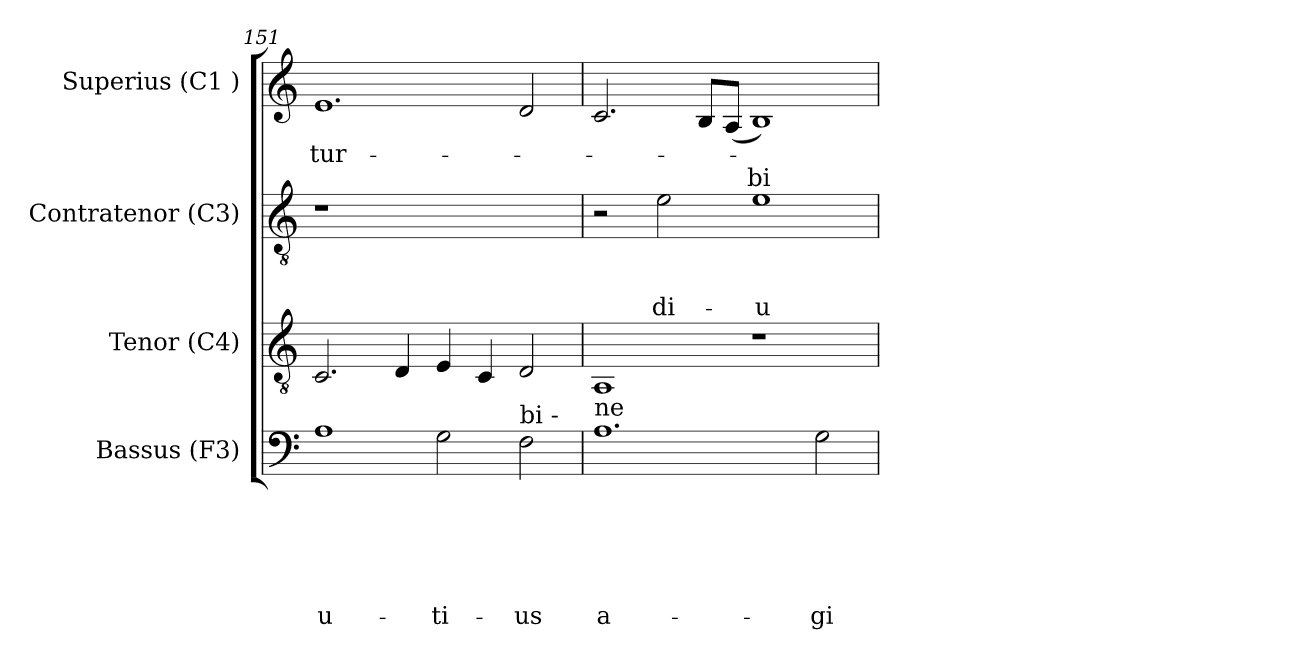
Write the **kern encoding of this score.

**kern	**text	**text	**text	**text	**text	**text	**kern	**kern	**text	**text	**text	**kern	**text	**text
*part4	*part4	*part4	*part4	*part4	*part4	*part4	*part3	*part2	*part2	*part2	*part2	*part1	*part1	*part1
*staff4	*staff4	*staff4	*staff4	*staff4	*staff4	*staff4	*staff3	*staff2	*staff2	*staff2	*staff2	*staff1	*staff1	*staff1
*I"Bassus (F3)	*	*	*	*	*	*	*I"Tenor (C4)	*I"Contratenor (C3)	*	*	*	*I"Superius (C1 )	*	*
*I'Bass.	*	*	*	*	*	*	*I'T.	*I'C.	*	*	*	*I'S.	*	*
*clefF4	*	*	*	*	*	*	*clefGv2	*clefGv2	*	*	*	*clefG2	*	*
*k[]	*	*	*	*	*	*	*k[]	*k[]	*	*	*	*k[]	*	*
*C:	*	*	*	*	*	*	*C:	*C:	*	*	*	*C:	*	*
=151	=151	=151	=151	=151	=151	=151	=151	=151	=151	=151	=151	=151	=151	=151
!	!	!	!	!	!	!LO:LY:b	!	!LO:N:vis=1	!	!	!	!	!LO:LY:b	!
1A	.	.	.	.	.	-u-	2.C/	1r	.	.	.	1.e	-tur-	.
.	.	.	.	.	.	.	4D/	.	.	.	.	.	.	.
!	!	!	!	!	!	!LO:LY:b	!	!	!	!	!	!	!	!
2G\	.	.	.	.	.	-ti-	4E/	1ryy	.	.	.	.	.	.
.	.	.	.	.	.	.	4C/	.	.	.	.	.	.	.
!LO:TX:a:t=bi -	!	!	!	!	!	!	!	!	!	!	!	!	!	!
!	!	!	!	!	!	!LO:LY:b	!	!	!	!	!	!	!	!
2F\	.	.	.	.	.	-us	2D/	.	.	.	.	2d/	.	.
!!LO:PB:g=z
=152	=152	=152	=152	=152	=152	=152	=152	=152	=152	=152	=152	=152	=152	=152
!LO:TX:a:t=ne	!	!	!	!	!	!	!	!	!	!	!	!	!	!
!	!	!	!	!	!	!LO:LY:b:rj	!	!	!	!	!	!	!	!
1.A	.	.	.	.	.	a-	1AA	2r	.	.	.	2.c/	.	.
!	!	!	!	!	!	!	!	!	!	!	!LO:LY:b	!	!	!
.	.	.	.	.	.	.	.	2e\	.	.	di-	.	.	.
.	.	.	.	.	.	.	.	.	.	.	.	8B/L	.	.
.	.	.	.	.	.	.	.	.	.	.	.	(8A/J	.	.
!	!	!	!	!	!	!	!	!	!	!	!LO:LY:b	!	!	!LO:LY:b
.	.	.	.	.	.	.	1r	1e	.	.	-u-	1B)	.	bi-
!	!	!	!	!	!	!LO:LY:b	!	!	!	!	!	!	!	!
2G\	.	.	.	.	.	-gi-	.	.	.	.	.	.	.	.
=	=	=	=	=	=	=	=	=	=	=	=	=	=	=
*-	*-	*-	*-	*-	*-	*-	*-	*-	*-	*-	*-	*-	*-	*-
